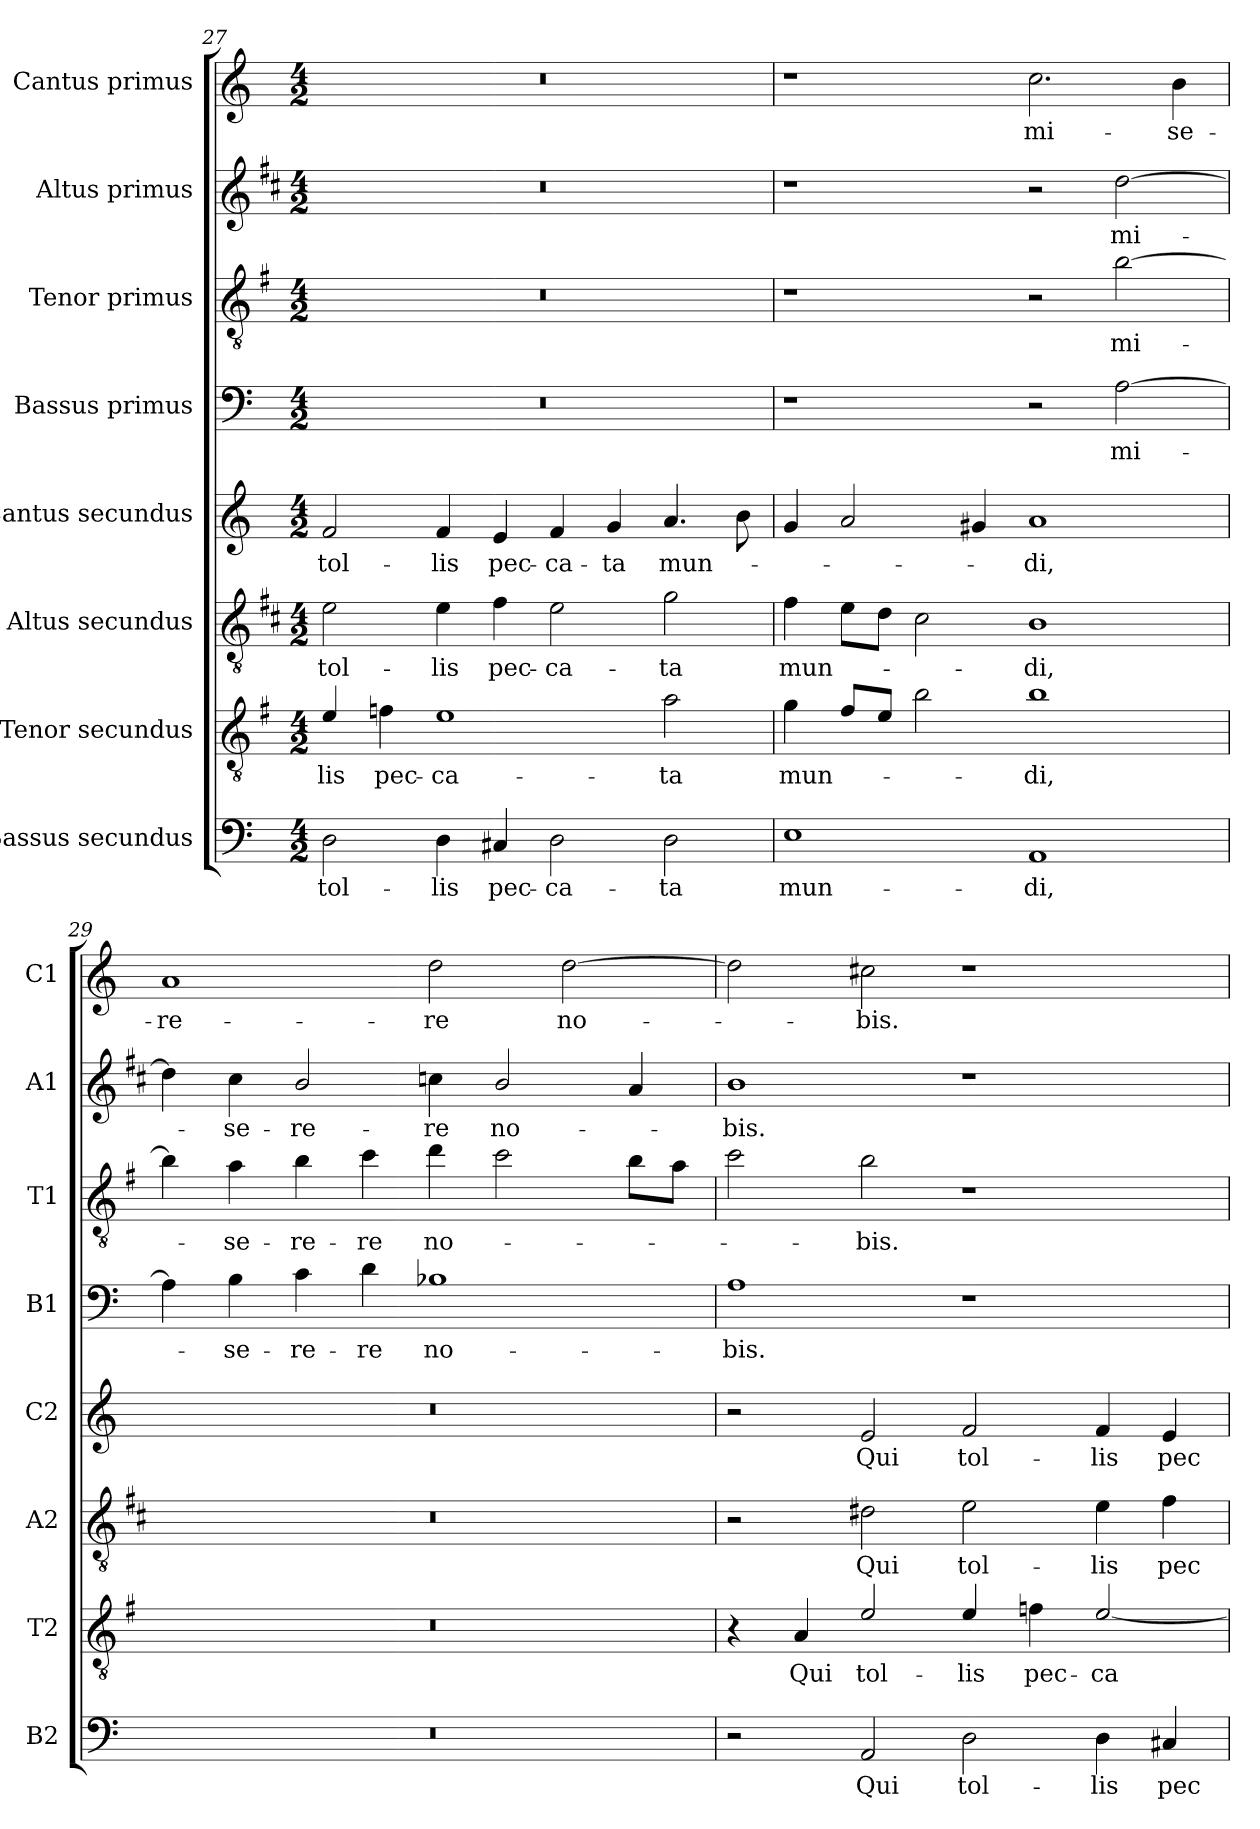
**kern	**text	**kern	**text	**kern	**text	**kern	**text	**kern	**text	**kern	**text	**kern	**text	**kern	**text
*part8	*part8	*part7	*part7	*part6	*part6	*part5	*part5	*part4	*part4	*part3	*part3	*part2	*part2	*part1	*part1
*staff8	*staff8	*staff7	*staff7	*staff6	*staff6	*staff5	*staff5	*staff4	*staff4	*staff3	*staff3	*staff2	*staff2	*staff1	*staff1
*I"Bassus secundus	*	*I"Tenor secundus	*	*I"Altus secundus	*	*I"Cantus secundus	*	*I"Bassus primus	*	*I"Tenor primus	*	*I"Altus primus	*	*I"Cantus primus	*
*I'B2	*	*I'T2	*	*I'A2	*	*I'C2	*	*I'B1	*	*I'T1	*	*I'A1	*	*I'C1	*
*clefF4	*	*clefGv2	*	*clefGv2	*	*clefG2	*	*clefF4	*	*clefGv2	*	*clefG2	*	*clefG2	*
*	*	*ITrd4c7	*	*ITrd1c2	*	*	*	*	*	*ITrd4c7	*	*ITrd1c2	*	*	*
*k[]	*	*k[]	*	*k[]	*	*k[]	*	*k[]	*	*k[]	*	*k[]	*	*k[]	*
*C:	*	*C:	*	*C:	*	*C:	*	*C:	*	*C:	*	*C:	*	*C:	*
*M4/2	*	*M4/2	*	*M4/2	*	*M4/2	*	*M4/2	*	*M4/2	*	*M4/2	*	*M4/2	*
=27	=27	=27	=27	=27	=27	=27	=27	=27	=27	=27	=27	=27	=27	=27	=27
!	!LO:LY:b	!	!LO:LY:b	!	!LO:LY:b	!	!LO:LY:b	!	!	!	!	!	!	!	!
2D\	tol-	4A/	-lis	2d\	tol-	2f/	tol-	0r	.	0r	.	0r	.	0r	.
!	!	!	!LO:LY:b	!	!	!	!	!	!	!	!	!	!	!	!
.	.	4B-X\	pec-	.	.	.	.	.	.	.	.	.	.	.	.
!	!LO:LY:b	!	!LO:LY:b	!	!LO:LY:b	!	!LO:LY:b	!	!	!	!	!	!	!	!
4D\	-lis	1A	-ca-	4d\	-lis	4f/	-lis	.	.	.	.	.	.	.	.
!	!LO:LY:b	!	!	!	!LO:LY:b	!	!LO:LY:b	!	!	!	!	!	!	!	!
4C#X/	pec-	.	.	4e\	pec-	4e/	pec-	.	.	.	.	.	.	.	.
!	!LO:LY:b	!	!	!	!LO:LY:b	!	!LO:LY:b	!	!	!	!	!	!	!	!
2D\	-ca-	.	.	2d\	-ca-	4f/	-ca-	.	.	.	.	.	.	.	.
!	!	!	!	!	!	!	!LO:LY:b	!	!	!	!	!	!	!	!
.	.	.	.	.	.	4g/	-ta	.	.	.	.	.	.	.	.
!	!LO:LY:b	!	!LO:LY:b	!	!LO:LY:b	!	!LO:LY:b	!	!	!	!	!	!	!	!
2D\	-ta	2d\	-ta	2f\	-ta	4.a/	mun-	.	.	.	.	.	.	.	.
.	.	.	.	.	.	8b\	.	.	.	.	.	.	.	.	.
=28	=28	=28	=28	=28	=28	=28	=28	=28	=28	=28	=28	=28	=28	=28	=28
!	!LO:LY:b	!	!LO:LY:b	!	!LO:LY:b	!	!	!	!	!	!	!	!	!	!
1E	mun-	4c\	mun-	4e\	mun-	4g/	.	1r	.	1r	.	1r	.	1r	.
.	.	8B/L	.	8d\L	.	2a/	.	.	.	.	.	.	.	.	.
.	.	8A/J	.	8c\J	.	.	.	.	.	.	.	.	.	.	.
.	.	2e\	.	2B\	.	.	.	.	.	.	.	.	.	.	.
.	.	.	.	.	.	4g#X/	.	.	.	.	.	.	.	.	.
!	!LO:LY:b	!	!LO:LY:b	!	!LO:LY:b	!	!LO:LY:b	!	!	!	!	!	!	!	!LO:LY:b
1AA	-di,	1e	-di,	1A	-di,	1a	-di,	2r	.	2r	.	2r	.	2.cc\	mi-
!	!	!	!	!	!	!	!	!	!LO:LY:b	!	!LO:LY:b	!	!LO:LY:b	!	!
.	.	.	.	.	.	.	.	[2A\	mi-	[2e\	mi-	[2cc\	mi-	.	.
!	!	!	!	!	!	!	!	!	!	!	!	!	!	!	!LO:LY:b
.	.	.	.	.	.	.	.	.	.	.	.	.	.	4b\	-se-
=29	=29	=29	=29	=29	=29	=29	=29	=29	=29	=29	=29	=29	=29	=29	=29
!	!	!	!	!	!	!	!	!	!	!	!	!	!	!	!LO:LY:b
0r	.	0r	.	0r	.	0r	.	4A\]	.	4e\]	.	4cc\]	.	1a	-re-
!	!	!	!	!	!	!	!	!	!LO:LY:b	!	!LO:LY:b	!	!LO:LY:b	!	!
.	.	.	.	.	.	.	.	4B\	-se-	4d\	-se-	4b\	-se-	.	.
!	!	!	!	!	!	!	!	!	!LO:LY:b	!	!LO:LY:b	!	!LO:LY:b	!	!
.	.	.	.	.	.	.	.	4c\	-re-	4e\	-re-	2a/	-re-	.	.
!	!	!	!	!	!	!	!	!	!LO:LY:b	!	!LO:LY:b	!	!	!	!
.	.	.	.	.	.	.	.	4d\	-re	4f\	-re	.	.	.	.
!	!	!	!	!	!	!	!	!	!LO:LY:b	!	!LO:LY:b	!	!LO:LY:b	!	!LO:LY:b
.	.	.	.	.	.	.	.	1B-X	no-	4g\	no-	4b-X\	-re	2dd\	-re
!	!	!	!	!	!	!	!	!	!	!	!	!	!LO:LY:b	!	!
.	.	.	.	.	.	.	.	.	.	2f\	.	2a/	no-	.	.
!	!	!	!	!	!	!	!	!	!	!	!	!	!	!	!LO:LY:b
.	.	.	.	.	.	.	.	.	.	.	.	.	.	[2dd\	no-
.	.	.	.	.	.	.	.	.	.	8e\L	.	4g/	.	.	.
.	.	.	.	.	.	.	.	.	.	8d\J	.	.	.	.	.
!!LO:PB:g=z
=30	=30	=30	=30	=30	=30	=30	=30	=30	=30	=30	=30	=30	=30	=30	=30
!	!	!	!	!	!	!	!	!	!LO:LY:b	!	!	!	!LO:LY:b	!	!
2r	.	4r	.	2r	.	2r	.	1A	-bis.	2f\	.	1a	-bis.	2dd\]	.
!	!	!	!LO:LY:b	!	!	!	!	!	!	!	!	!	!	!	!
.	.	4D/	Qui	.	.	.	.	.	.	.	.	.	.	.	.
!	!LO:LY:b	!	!LO:LY:b	!	!LO:LY:b	!	!LO:LY:b	!	!	!	!LO:LY:b	!	!	!	!LO:LY:b
2AA/	Qui	2A/	tol-	2c#X\	Qui	2e/	Qui	.	.	2e\	-bis.	.	.	2cc#X\	-bis.
!	!LO:LY:b	!	!LO:LY:b	!	!LO:LY:b	!	!LO:LY:b	!	!	!	!	!	!	!	!
2D\	tol-	4A/	-lis	2d\	tol-	2f/	tol-	1r	.	1r	.	1r	.	1r	.
!	!	!	!LO:LY:b	!	!	!	!	!	!	!	!	!	!	!	!
.	.	4B-X\	pec-	.	.	.	.	.	.	.	.	.	.	.	.
!	!LO:LY:b	!	!LO:LY:b	!	!LO:LY:b	!	!LO:LY:b	!	!	!	!	!	!	!	!
4D\	-lis	[2A/	-ca-	4d\	-lis	4f/	-lis	.	.	.	.	.	.	.	.
!	!LO:LY:b	!	!	!	!LO:LY:b	!	!LO:LY:b	!	!	!	!	!	!	!	!
4C#X/	pec-	.	.	4e\	pec-	4e/	pec-	.	.	.	.	.	.	.	.
=	=	=	=	=	=	=	=	=	=	=	=	=	=	=	=
*-	*-	*-	*-	*-	*-	*-	*-	*-	*-	*-	*-	*-	*-	*-	*-
